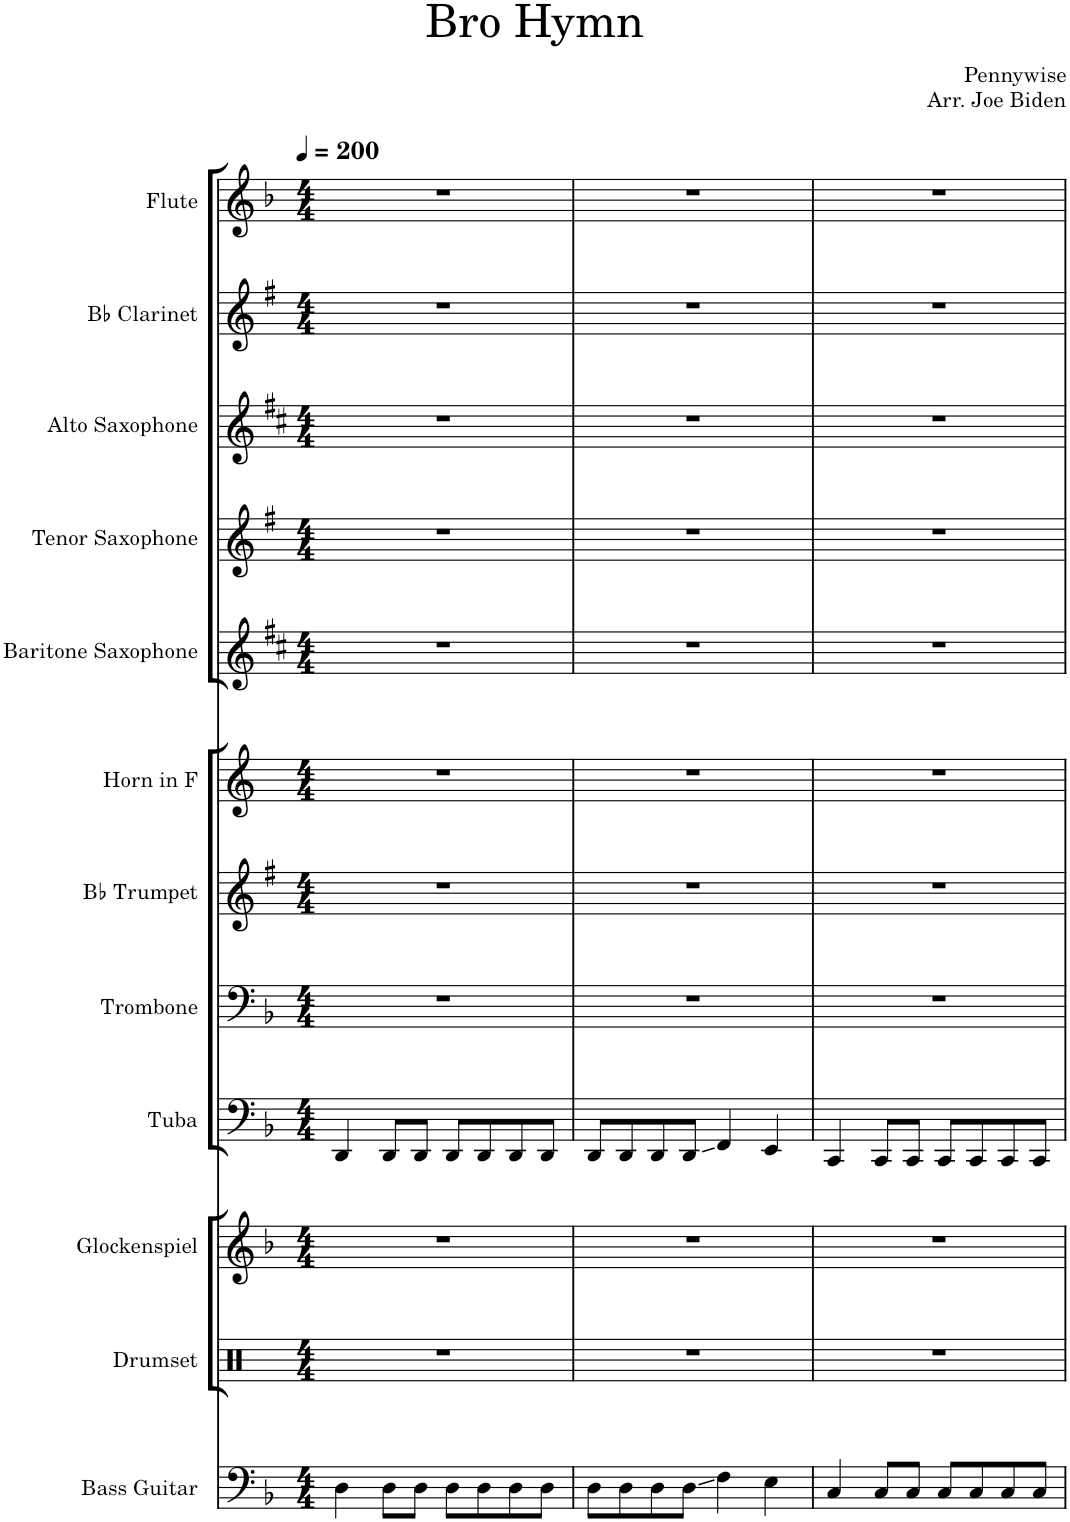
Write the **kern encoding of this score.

**kern	**kern	**kern	**kern	**kern	**kern	**kern	**kern	**kern	**kern	**kern	**kern
*part12	*part11	*part10	*part9	*part8	*part7	*part6	*part5	*part4	*part3	*part2	*part1
*staff12	*staff11	*staff10	*staff9	*staff8	*staff7	*staff6	*staff5	*staff4	*staff3	*staff2	*staff1
*I"Bass Guitar	*I"Drumset	*I"Glockenspiel	*I"Tuba	*I"Trombone	*I"Bb Trumpet	*I"Horn in F	*I"Baritone Saxophone	*I"Tenor Saxophone	*I"Alto Saxophone	*I"Bb Clarinet	*I"Flute
*I'B. Guit.	*I'D. Set	*I'Glock.	*I'Tba.	*I'Tbn.	*I'Bb Tpt.	*	*I'Bar. Sax.	*I'T. Sax.	*I'A. Sax.	*I'Bb Cl.	*I'Fl.
*clefF4	*clefX	*clefG2	*clefF4	*clefF4	*clefG2	*clefG2	*clefG2	*clefG2	*clefG2	*clefG2	*clefG2
*Trd7c12	*	*Trd-14c-24	*	*	*Trd1c2	*Trd4c7	*Trd12c21	*Trd8c14	*Trd5c9	*Trd1c2	*
*k[b-]	*k[]	*k[b-]	*k[b-]	*k[b-]	*k[f#]	*k[]	*k[f#c#]	*k[f#]	*k[f#c#]	*k[f#]	*k[b-]
*M4/4	*M4/4	*M4/4	*M4/4	*M4/4	*M4/4	*M4/4	*M4/4	*M4/4	*M4/4	*M4/4	*M4/4
*MM200	*MM200	*MM200	*MM200	*MM200	*MM200	*MM200	*MM200	*MM200	*MM200	*MM200	*MM200
=1	=1	=1	=1	=1	=1	=1	=1	=1	=1	=1	=1
4D\	1r	1r	4DD/	1r	1r	1r	1r	1r	1r	1r	1r
8D\L	.	.	8DD/L	.	.	.	.	.	.	.	.
8D\J	.	.	8DD/J	.	.	.	.	.	.	.	.
8D\L	.	.	8DD/L	.	.	.	.	.	.	.	.
8D\	.	.	8DD/	.	.	.	.	.	.	.	.
8D\	.	.	8DD/	.	.	.	.	.	.	.	.
8D\J	.	.	8DD/J	.	.	.	.	.	.	.	.
=2	=2	=2	=2	=2	=2	=2	=2	=2	=2	=2	=2
8D\L	1r	1r	8DD/L	1r	1r	1r	1r	1r	1r	1r	1r
8D\	.	.	8DD/	.	.	.	.	.	.	.	.
8D\	.	.	8DD/	.	.	.	.	.	.	.	.
8D\J	.	.	8DD/J	.	.	.	.	.	.	.	.
4F\	.	.	4FF/	.	.	.	.	.	.	.	.
4E\	.	.	4EE/	.	.	.	.	.	.	.	.
=3	=3	=3	=3	=3	=3	=3	=3	=3	=3	=3	=3
4C/	1r	1r	4CC/	1r	1r	1r	1r	1r	1r	1r	1r
8C/L	.	.	8CC/L	.	.	.	.	.	.	.	.
8C/J	.	.	8CC/J	.	.	.	.	.	.	.	.
8C/L	.	.	8CC/L	.	.	.	.	.	.	.	.
8C/	.	.	8CC/	.	.	.	.	.	.	.	.
8C/	.	.	8CC/	.	.	.	.	.	.	.	.
8C/J	.	.	8CC/J	.	.	.	.	.	.	.	.
=	=	=	=	=	=	=	=	=	=	=	=
*-	*-	*-	*-	*-	*-	*-	*-	*-	*-	*-	*-
